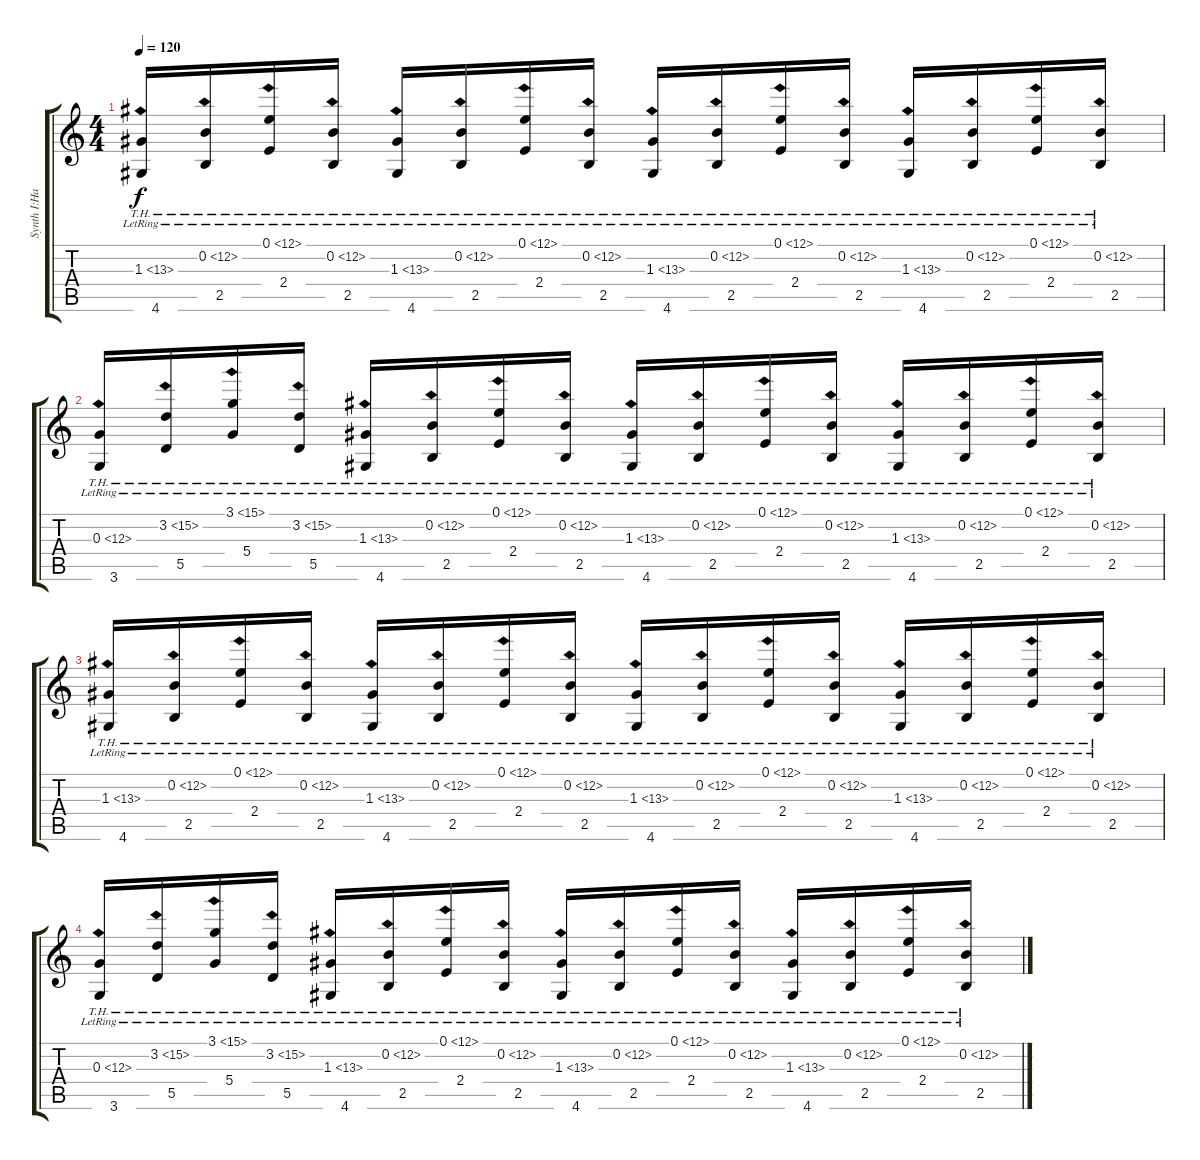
\track ("Synth I:Harmonics" "Synth I:Ha") {instrument synthbass1}
\staff {score tabs}
\tuning (E4 B3 G3 D3 A2 E2) {hide}
\ts (4 4)
\tempo 120
\clef g2
\ks c
(1.3{th 12 lr} 4.6{lr}).16{dy f} (0.2{th 12 lr} 2.5{lr}).16 (0.1{th 12 lr} 2.4{lr}).16 (0.2{th 12 lr} 2.5{lr}).16 (1.3{th 12 lr} 4.6{lr}).16 (0.2{th 12 lr} 2.5{lr}).16 (0.1{th 12 lr} 2.4{lr}).16 (0.2{th 12 lr} 2.5{lr}).16 (1.3{th 12 lr} 4.6{lr}).16 (0.2{th 12 lr} 2.5{lr}).16 (0.1{th 12 lr} 2.4{lr}).16 (0.2{th 12 lr} 2.5{lr}).16 (1.3{th 12 lr} 4.6{lr}).16 (0.2{th 12 lr} 2.5{lr}).16 (0.1{th 12 lr} 2.4{lr}).16 (0.2{th 12 lr} 2.5{lr}).16 |
(0.3{th 12 lr} 3.6{lr}).16 (3.2{th 12 lr} 5.5{lr}).16 (3.1{th 12 lr} 5.4{lr}).16 (3.2{th 12 lr} 5.5{lr}).16 (1.3{th 12 lr} 4.6{lr}).16 (0.2{th 12 lr} 2.5{lr}).16 (0.1{th 12 lr} 2.4{lr}).16 (0.2{th 12 lr} 2.5{lr}).16 (1.3{th 12 lr} 4.6{lr}).16 (0.2{th 12 lr} 2.5{lr}).16 (0.1{th 12 lr} 2.4{lr}).16 (0.2{th 12 lr} 2.5{lr}).16 (1.3{th 12 lr} 4.6{lr}).16 (0.2{th 12 lr} 2.5{lr}).16 (0.1{th 12 lr} 2.4{lr}).16 (0.2{th 12 lr} 2.5{lr}).16 |
(1.3{th 12 lr} 4.6{lr}).16 (0.2{th 12 lr} 2.5{lr}).16 (0.1{th 12 lr} 2.4{lr}).16 (0.2{th 12 lr} 2.5{lr}).16 (1.3{th 12 lr} 4.6{lr}).16 (0.2{th 12 lr} 2.5{lr}).16 (0.1{th 12 lr} 2.4{lr}).16 (0.2{th 12 lr} 2.5{lr}).16 (1.3{th 12 lr} 4.6{lr}).16 (0.2{th 12 lr} 2.5{lr}).16 (0.1{th 12 lr} 2.4{lr}).16 (0.2{th 12 lr} 2.5{lr}).16 (1.3{th 12 lr} 4.6{lr}).16 (0.2{th 12 lr} 2.5{lr}).16 (0.1{th 12 lr} 2.4{lr}).16 (0.2{th 12 lr} 2.5{lr}).16 |
(0.3{th 12 lr} 3.6{lr}).16 (3.2{th 12 lr} 5.5{lr}).16 (3.1{th 12 lr} 5.4{lr}).16 (3.2{th 12 lr} 5.5{lr}).16 (1.3{th 12 lr} 4.6{lr}).16 (0.2{th 12 lr} 2.5{lr}).16 (0.1{th 12 lr} 2.4{lr}).16 (0.2{th 12 lr} 2.5{lr}).16 (1.3{th 12 lr} 4.6{lr}).16 (0.2{th 12 lr} 2.5{lr}).16 (0.1{th 12 lr} 2.4{lr}).16 (0.2{th 12 lr} 2.5{lr}).16 (1.3{th 12 lr} 4.6{lr}).16 (0.2{th 12 lr} 2.5{lr}).16 (0.1{th 12 lr} 2.4{lr}).16 (0.2{th 12 lr} 2.5{lr}).16
